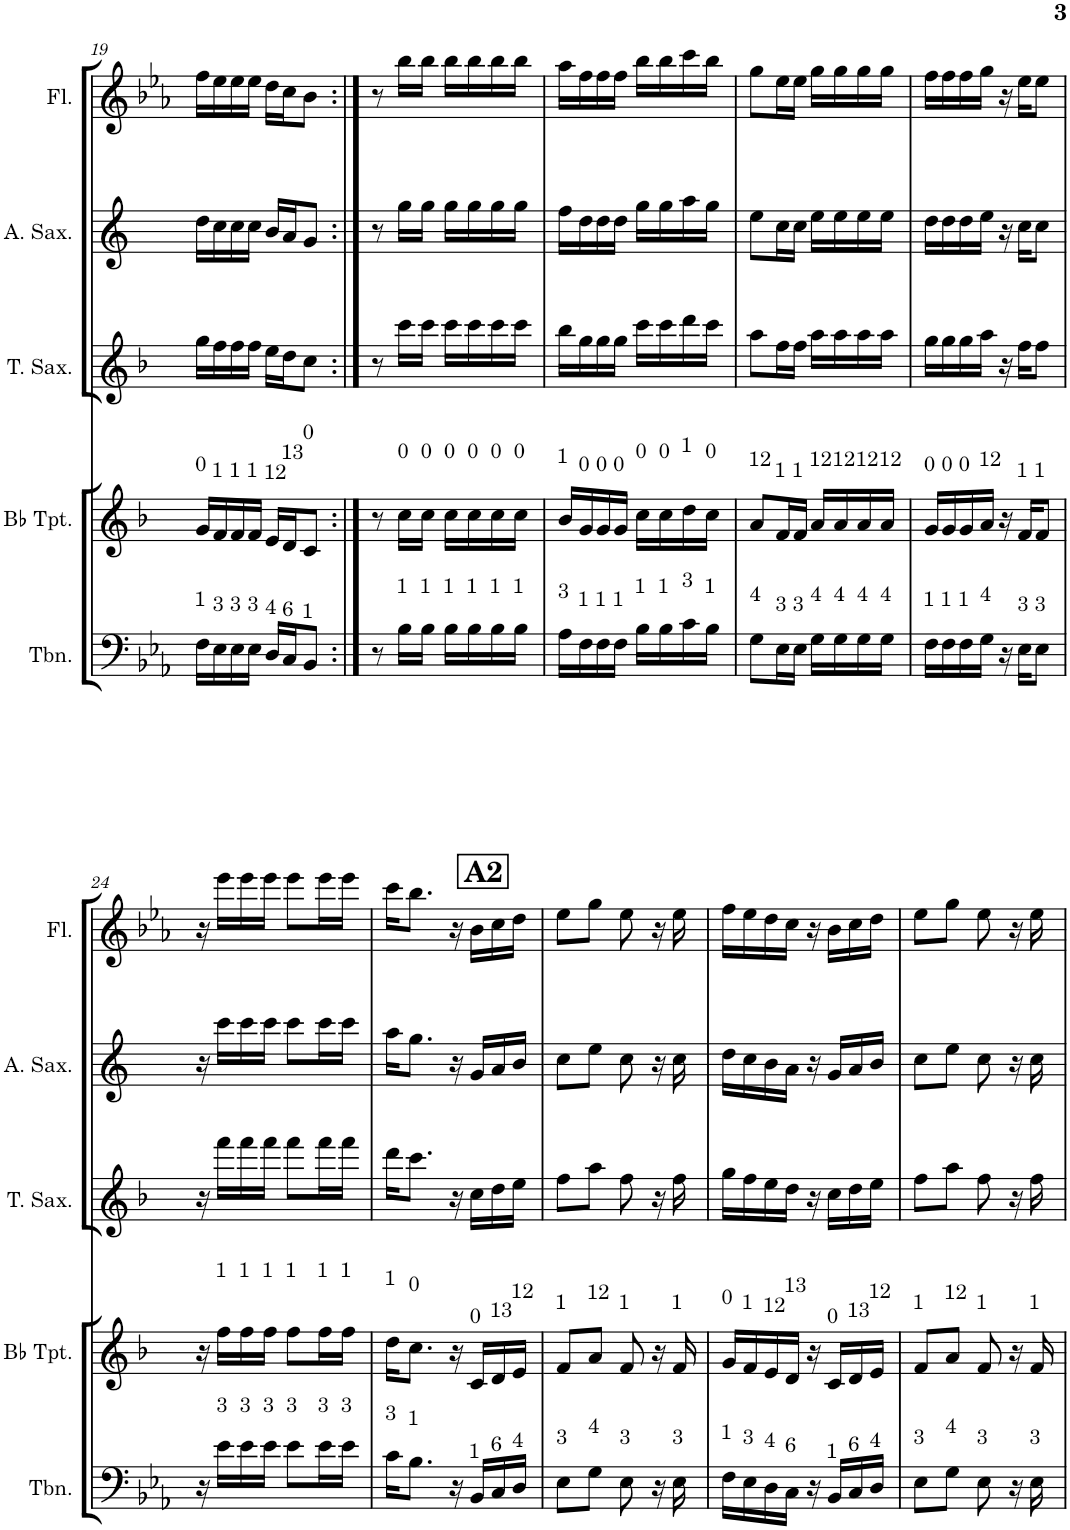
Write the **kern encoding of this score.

**kern	**kern	**kern	**kern	**kern
*part5	*part4	*part3	*part2	*part1
*staff5	*staff4	*staff3	*staff2	*staff1
*I"Trombone	*I"Bb Trumpet	*I"Tenor Saxophone	*I"Alto Saxophone	*I"Flute
*I'Tbn.	*I'Bb Tpt.	*I'T. Sax.	*I'A. Sax.	*I'Fl.
!!LO:PB:g=z
*clefF4	*clefG2	*clefG2	*clefG2	*clefG2
*	*Trd1c2	*Trd8c14	*Trd5c9	*
*k[b-e-a-]	*k[b-]	*k[b-]	*k[]	*k[b-e-a-]
*M2/4	*M2/4	*M2/4	*M2/4	*M2/4
=19	=19	=19	=19	=19
!	!LO:TX:a:t=0	!	!	!
!LO:TX:a:t=1	!	!	!	!
16F\LL	16g/LL	16gg\LL	16dd\LL	16ff\LL
!	!LO:TX:a:t=1	!	!	!
!LO:TX:a:t=3	!	!	!	!
16E-\	16f/	16ff\	16cc\	16ee-\
!	!LO:TX:a:t=1	!	!	!
!LO:TX:a:t=3	!	!	!	!
16E-\	16f/	16ff\	16cc\	16ee-\
!	!LO:TX:a:t=1	!	!	!
!LO:TX:a:t=3	!	!	!	!
16E-\JJ	16f/JJ	16ff\JJ	16cc\JJ	16ee-\JJ
!	!LO:TX:a:t=12	!	!	!
!LO:TX:a:t=4	!	!	!	!
16D/LL	16e/LL	16ee\LL	16b/LL	16dd\LL
!	!LO:TX:a:t=13	!	!	!
!LO:TX:a:t=6	!	!	!	!
16C/J	16d/J	16dd\J	16a/J	16cc\J
!	!LO:TX:a:t=0	!	!	!
!LO:TX:a:t=1	!	!	!	!
8BB-/J	8c/J	8cc\J	8g/J	8b-\J
=20:|!	=20:|!	=20:|!	=20:|!	=20:|!
8r	8r	8r	8r	8r
!	!LO:TX:a:t=0	!	!	!
!LO:TX:a:t=1	!	!	!	!
16B-\LL	16cc\LL	16ccc\LL	16gg\LL	16bb-\LL
!	!LO:TX:a:t=0	!	!	!
!LO:TX:a:t=1	!	!	!	!
16B-\JJ	16cc\JJ	16ccc\JJ	16gg\JJ	16bb-\JJ
!	!LO:TX:a:t=0	!	!	!
!LO:TX:a:t=1	!	!	!	!
16B-\LL	16cc\LL	16ccc\LL	16gg\LL	16bb-\LL
!	!LO:TX:a:t=0	!	!	!
!LO:TX:a:t=1	!	!	!	!
16B-\	16cc\	16ccc\	16gg\	16bb-\
!	!LO:TX:a:t=0	!	!	!
!LO:TX:a:t=1	!	!	!	!
16B-\	16cc\	16ccc\	16gg\	16bb-\
!	!LO:TX:a:t=0	!	!	!
!LO:TX:a:t=1	!	!	!	!
16B-\JJ	16cc\JJ	16ccc\JJ	16gg\JJ	16bb-\JJ
=21	=21	=21	=21	=21
!	!LO:TX:a:t=1	!	!	!
!LO:TX:a:t=3	!	!	!	!
16A-\LL	16b-/LL	16bb-\LL	16ff\LL	16aa-\LL
!	!LO:TX:a:t=0	!	!	!
!LO:TX:a:t=1	!	!	!	!
16F\	16g/	16gg\	16dd\	16ff\
!	!LO:TX:a:t=0	!	!	!
!LO:TX:a:t=1	!	!	!	!
16F\	16g/	16gg\	16dd\	16ff\
!	!LO:TX:a:t=0	!	!	!
!LO:TX:a:t=1	!	!	!	!
16F\JJ	16g/JJ	16gg\JJ	16dd\JJ	16ff\JJ
!	!LO:TX:a:t=0	!	!	!
!LO:TX:a:t=1	!	!	!	!
16B-\LL	16cc\LL	16ccc\LL	16gg\LL	16bb-\LL
!	!LO:TX:a:t=0	!	!	!
!LO:TX:a:t=1	!	!	!	!
16B-\	16cc\	16ccc\	16gg\	16bb-\
!	!LO:TX:a:t=1	!	!	!
!LO:TX:a:t=3	!	!	!	!
16c\	16dd\	16ddd\	16aa\	16ccc\
!	!LO:TX:a:t=0	!	!	!
!LO:TX:a:t=1	!	!	!	!
16B-\JJ	16cc\JJ	16ccc\JJ	16gg\JJ	16bb-\JJ
=22	=22	=22	=22	=22
!	!LO:TX:a:t=12	!	!	!
!LO:TX:a:t=4	!	!	!	!
8G\L	8a/L	8aa\L	8ee\L	8gg\L
!	!LO:TX:a:t=1	!	!	!
!LO:TX:a:t=3	!	!	!	!
16E-\L	16f/L	16ff\L	16cc\L	16ee-\L
!	!LO:TX:a:t=1	!	!	!
!LO:TX:a:t=3	!	!	!	!
16E-\JJ	16f/JJ	16ff\JJ	16cc\JJ	16ee-\JJ
!	!LO:TX:a:t=12	!	!	!
!LO:TX:a:t=4	!	!	!	!
16G\LL	16a/LL	16aa\LL	16ee\LL	16gg\LL
!	!LO:TX:a:t=12	!	!	!
!LO:TX:a:t=4	!	!	!	!
16G\	16a/	16aa\	16ee\	16gg\
!	!LO:TX:a:t=12	!	!	!
!LO:TX:a:t=4	!	!	!	!
16G\	16a/	16aa\	16ee\	16gg\
!	!LO:TX:a:t=12	!	!	!
!LO:TX:a:t=4	!	!	!	!
16G\JJ	16a/JJ	16aa\JJ	16ee\JJ	16gg\JJ
=23	=23	=23	=23	=23
!	!LO:TX:a:t=0	!	!	!
!LO:TX:a:t=1	!	!	!	!
16F\LL	16g/LL	16gg\LL	16dd\LL	16ff\LL
!	!LO:TX:a:t=0	!	!	!
!LO:TX:a:t=1	!	!	!	!
16F\	16g/	16gg\	16dd\	16ff\
!	!LO:TX:a:t=0	!	!	!
!LO:TX:a:t=1	!	!	!	!
16F\	16g/	16gg\	16dd\	16ff\
!	!LO:TX:a:t=12	!	!	!
!LO:TX:a:t=4	!	!	!	!
16G\JJ	16a/JJ	16aa\JJ	16ee\JJ	16gg\JJ
16r	16r	16r	16r	16r
!	!LO:TX:a:t=1	!	!	!
!LO:TX:a:t=3	!	!	!	!
16E-\KL	16f/KL	16ff\KL	16cc\KL	16ee-\KL
!	!LO:TX:a:t=1	!	!	!
!LO:TX:a:t=3	!	!	!	!
8E-\J	8f/J	8ff\J	8cc\J	8ee-\J
!!LO:LB:g=z
=24	=24	=24	=24	=24
16r	16r	16r	16r	16r
!	!LO:TX:a:t=1	!	!	!
!LO:TX:a:t=3	!	!	!	!
16e-\LL	16ff\LL	16fff\LL	16ccc\LL	16eee-\LL
!	!LO:TX:a:t=1	!	!	!
!LO:TX:a:t=3	!	!	!	!
16e-\	16ff\	16fff\	16ccc\	16eee-\
!	!LO:TX:a:t=1	!	!	!
!LO:TX:a:t=3	!	!	!	!
16e-\JJ	16ff\JJ	16fff\JJ	16ccc\JJ	16eee-\JJ
!	!LO:TX:a:t=1	!	!	!
!LO:TX:a:t=3	!	!	!	!
8e-\L	8ff\L	8fff\L	8ccc\L	8eee-\L
!	!LO:TX:a:t=1	!	!	!
!LO:TX:a:t=3	!	!	!	!
16e-\L	16ff\L	16fff\L	16ccc\L	16eee-\L
!	!LO:TX:a:t=1	!	!	!
!LO:TX:a:t=3	!	!	!	!
16e-\JJ	16ff\JJ	16fff\JJ	16ccc\JJ	16eee-\JJ
!!LO:REH:place=s1:a:B:cj:fs=14:t=A2:qo=1.25
=25	=25	=25	=25	=25
!	!LO:TX:a:t=1	!	!	!
!LO:TX:a:t=3	!	!	!	!
16c\KL	16dd\KL	16ddd\KL	16aa\KL	16ccc\KL
!	!LO:TX:a:t=0	!	!	!
!LO:TX:a:t=1	!	!	!	!
8.B-\J	8.cc\J	8.ccc\J	8.gg\J	8.bb-\J
16r	16r	16r	16r	16r
!	!LO:TX:a:t=0	!	!	!
!LO:TX:a:t=1	!	!	!	!
16BB-/LL	16c/LL	16cc\LL	16g/LL	16b-\LL
!	!LO:TX:a:t=13	!	!	!
!LO:TX:a:t=6	!	!	!	!
16C/	16d/	16dd\	16a/	16cc\
!	!LO:TX:a:t=12	!	!	!
!LO:TX:a:t=4	!	!	!	!
16D/JJ	16e/JJ	16ee\JJ	16b/JJ	16dd\JJ
=26	=26	=26	=26	=26
!	!LO:TX:a:t=1	!	!	!
!LO:TX:a:t=3	!	!	!	!
8E-\L	8f/L	8ff\L	8cc\L	8ee-\L
!	!LO:TX:a:t=12	!	!	!
!LO:TX:a:t=4	!	!	!	!
8G\J	8a/J	8aa\J	8ee\J	8gg\J
!	!LO:TX:a:t=1	!	!	!
!LO:TX:a:t=3	!	!	!	!
8E-\	8f/	8ff\	8cc\	8ee-\
16r	16r	16r	16r	16r
!	!LO:TX:a:t=1	!	!	!
!LO:TX:a:t=3	!	!	!	!
16E-\	16f/	16ff\	16cc\	16ee-\
=27	=27	=27	=27	=27
!	!LO:TX:a:t=0	!	!	!
!LO:TX:a:t=1	!	!	!	!
16F\LL	16g/LL	16gg\LL	16dd\LL	16ff\LL
!	!LO:TX:a:t=1	!	!	!
!LO:TX:a:t=3	!	!	!	!
16E-\	16f/	16ff\	16cc\	16ee-\
!	!LO:TX:a:t=12	!	!	!
!LO:TX:a:t=4	!	!	!	!
16D\	16e/	16ee\	16b\	16dd\
!	!LO:TX:a:t=13	!	!	!
!LO:TX:a:t=6	!	!	!	!
16C\JJ	16d/JJ	16dd\JJ	16a\JJ	16cc\JJ
16r	16r	16r	16r	16r
!	!LO:TX:a:t=0	!	!	!
!LO:TX:a:t=1	!	!	!	!
16BB-/LL	16c/LL	16cc\LL	16g/LL	16b-\LL
!	!LO:TX:a:t=13	!	!	!
!LO:TX:a:t=6	!	!	!	!
16C/	16d/	16dd\	16a/	16cc\
!	!LO:TX:a:t=12	!	!	!
!LO:TX:a:t=4	!	!	!	!
16D/JJ	16e/JJ	16ee\JJ	16b/JJ	16dd\JJ
=28	=28	=28	=28	=28
!	!LO:TX:a:t=1	!	!	!
!LO:TX:a:t=3	!	!	!	!
8E-\L	8f/L	8ff\L	8cc\L	8ee-\L
!	!LO:TX:a:t=12	!	!	!
!LO:TX:a:t=4	!	!	!	!
8G\J	8a/J	8aa\J	8ee\J	8gg\J
!	!LO:TX:a:t=1	!	!	!
!LO:TX:a:t=3	!	!	!	!
8E-\	8f/	8ff\	8cc\	8ee-\
16r	16r	16r	16r	16r
!	!LO:TX:a:t=1	!	!	!
!LO:TX:a:t=3	!	!	!	!
16E-\	16f/	16ff\	16cc\	16ee-\
=	=	=	=	=
*-	*-	*-	*-	*-
